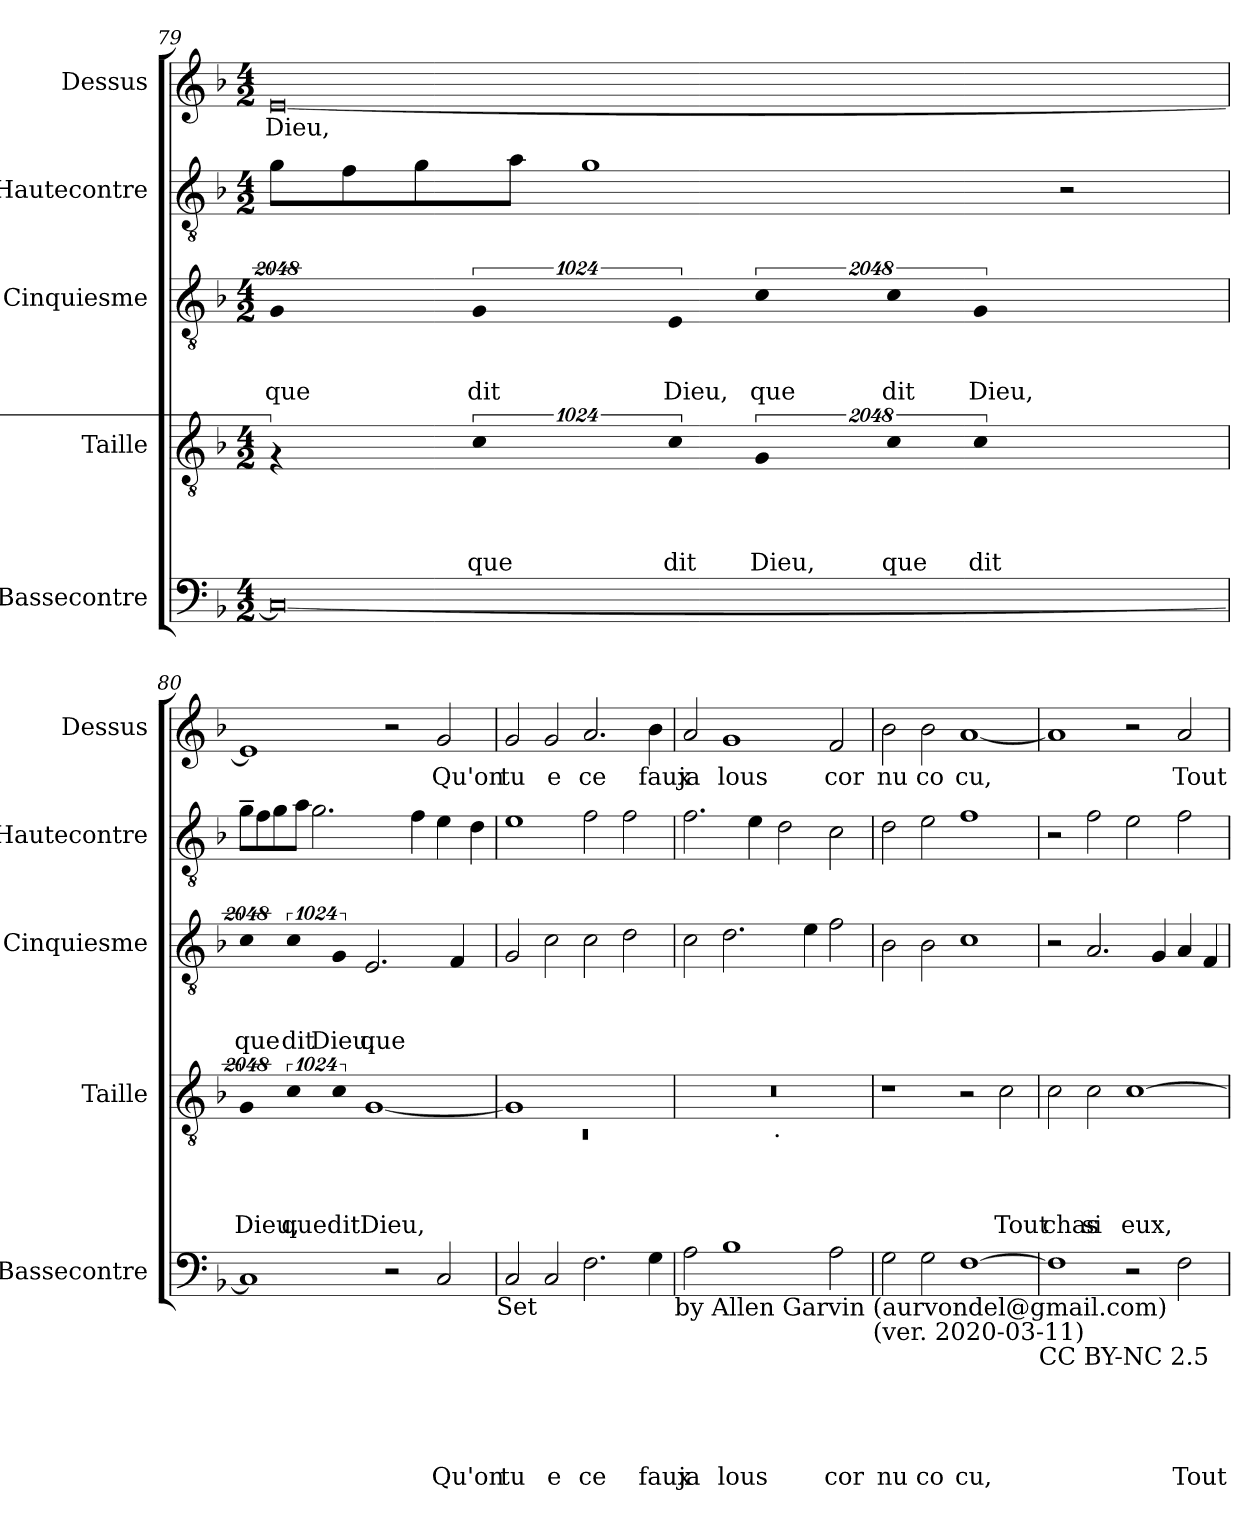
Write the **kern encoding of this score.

**kern	**text	**text	**text	**text	**text	**kern	**text	**text	**text	**text	**kern	**text	**text	**text	**kern	**kern	**text
*part5	*part5	*part5	*part5	*part5	*part5	*part4	*part4	*part4	*part4	*part4	*part3	*part3	*part3	*part3	*part2	*part1	*part1
*staff5	*staff5	*staff5	*staff5	*staff5	*staff5	*staff4	*staff4	*staff4	*staff4	*staff4	*staff3	*staff3	*staff3	*staff3	*staff2	*staff1	*staff1
*I"Bassecontre	*	*	*	*	*	*I"Taille	*	*	*	*	*I"Cinquiesme	*	*	*	*I"Hautecontre	*I"Dessus	*
*I'Bassecontre	*	*	*	*	*	*I'Taille	*	*	*	*	*I'Cinquiesme	*	*	*	*I'Hautecontre	*I'Dessus	*
*clefF4	*	*	*	*	*	*clefGv2	*	*	*	*	*clefGv2	*	*	*	*clefGv2	*clefG2	*
*k[b-]	*	*	*	*	*	*k[b-]	*	*	*	*	*k[b-]	*	*	*	*k[b-]	*k[b-]	*
*F:	*	*	*	*	*	*F:	*	*	*	*	*F:	*	*	*	*F:	*F:	*
*M4/2	*	*	*	*	*	*M4/2	*	*	*	*	*M4/2	*	*	*	*M4/2	*M4/2	*
=79	=79	=79	=79	=79	=79	=79	=79	=79	=79	=79	=79	=79	=79	=79	=79	=79	=79
!	!	!	!	!	!	!LO:N:vis=2	!	!	!	!	!LO:N:vis=2	!	!	!LO:LY:b	!	!	!LO:LY:b
0C_	.	.	.	.	.	4096%1365rG	.	.	.	.	4096%1365G/	.	.	que	8g\L	[<0e	Dieu,
.	.	.	.	.	.	.	.	.	.	.	.	.	.	.	8f\	.	.
.	.	.	.	.	.	.	.	.	.	.	.	.	.	.	8g\	.	.
!	!	!	!	!	!	!LO:N:vis=2	!	!	!	!LO:LY:b	!LO:N:vis=2	!	!	!LO:LY:b	!	!	!
.	.	.	.	.	.	2048%683c\	.	.	.	que	2048%683G/	.	.	dit	.	.	.
.	.	.	.	.	.	.	.	.	.	.	.	.	.	.	8a\J	.	.
.	.	.	.	.	.	.	.	.	.	.	.	.	.	.	1g	.	.
!	!	!	!	!	!	!LO:N:vis=2	!	!	!	!LO:LY:b	!LO:N:vis=2	!	!	!LO:LY:b	!	!	!
.	.	.	.	.	.	4096%1365c\	.	.	.	dit	4096%1365E/	.	.	Dieu,	.	.	.
!	!	!	!	!	!	!LO:N:vis=2	!	!	!	!LO:LY:b	!LO:N:vis=2	!	!	!LO:LY:b	!	!	!
.	.	.	.	.	.	4096%1365G/	.	.	.	Dieu,	4096%1365c\	.	.	que	.	.	.
!	!	!	!	!	!	!LO:N:vis=2	!	!	!	!LO:LY:b	!LO:N:vis=2	!	!	!LO:LY:b	!	!	!
.	.	.	.	.	.	2048%683c\	.	.	.	que	2048%683c\	.	.	dit	.	.	.
.	.	.	.	.	.	.	.	.	.	.	.	.	.	.	2r	.	.
!	!	!	!	!	!	!LO:N:vis=2	!	!	!	!LO:LY:b	!LO:N:vis=2	!	!	!LO:LY:b	!	!	!
.	.	.	.	.	.	4096%1365c\	.	.	.	dit	4096%1365G/	.	.	Dieu,	.	.	.
!!LO:LB:g=z
=80	=80	=80	=80	=80	=80	=80	=80	=80	=80	=80	=80	=80	=80	=80	=80	=80	=80
!	!	!	!	!	!	!LO:N:vis=2	!	!	!	!LO:LY:b	!LO:N:vis=2	!	!	!LO:LY:b	!	!	!
1C]	.	.	.	.	.	4096%1365G/	.	.	.	Dieu,	4096%1365c\	.	.	que	8g~>\L	1e]	.
.	.	.	.	.	.	.	.	.	.	.	.	.	.	.	8f\	.	.
.	.	.	.	.	.	.	.	.	.	.	.	.	.	.	8g\	.	.
!	!	!	!	!	!	!LO:N:vis=2	!	!	!	!LO:LY:b	!LO:N:vis=2	!	!	!LO:LY:b	!	!	!
.	.	.	.	.	.	2048%683c\	.	.	.	que	2048%683c\	.	.	dit	.	.	.
.	.	.	.	.	.	.	.	.	.	.	.	.	.	.	8a\J	.	.
.	.	.	.	.	.	.	.	.	.	.	.	.	.	.	2.g\	.	.
!	!	!	!	!	!	!LO:N:vis=2	!	!	!	!LO:LY:b	!LO:N:vis=2	!	!	!LO:LY:b	!	!	!
.	.	.	.	.	.	4096%1365c\	.	.	.	dit	4096%1365G/	.	.	Dieu,	.	.	.
!	!	!	!	!	!	!	!	!	!	!LO:LY:b	!	!	!	!LO:LY:b	!	!	!
2r	.	.	.	.	.	[<1G	.	.	.	Dieu,	2.E/	.	.	que	.	2r	.
.	.	.	.	.	.	.	.	.	.	.	.	.	.	.	4f\	.	.
!	!	!	!	!	!LO:LY:b	!	!	!	!	!	!	!	!	!	!	!	!LO:LY:b
2C/	.	.	.	.	Qu'on	.	.	.	.	.	.	.	.	.	4e\	2g/	Qu'on
.	.	.	.	.	.	.	.	.	.	.	4F/	.	.	.	4d\	.	.
!LO:TX:b:t=Set	!	!	!	!	!	!	!	!	!	!	!	!	!	!	!	!	!
=81	=81	=81	=81	=81	=81	=81	=81	=81	=81	=81	=81	=81	=81	=81	=81	=81	=81
*	*	*	*	*	*	*^	*	*	*	*	*	*	*	*	*	*	*
!	!	!	!	!	!LO:LY:b	!	!LO:N:vis=1	!	!	!	!	!	!	!	!	!	!	!LO:LY:b
2C/	.	.	.	.	tu	1G]	0rC	.	.	.	.	2G/	.	.	.	1e	2g/	tu
!	!	!	!	!	!LO:LY:b	!	!	!	!	!	!	!	!	!	!	!	!	!LO:LY:b
2C/	.	.	.	.	e	.	.	.	.	.	.	2c\	.	.	.	.	2g/	e
!	!	!	!	!	!LO:LY:b	!	!	!	!	!	!	!	!	!	!	!	!	!LO:LY:b
2.F\	.	.	.	.	ce	1ryy	.	.	.	.	.	2c\	.	.	.	2f\	2.a/	ce
.	.	.	.	.	.	.	.	.	.	.	.	2d\	.	.	.	2f\	.	.
!	!	!	!	!	!LO:LY:b	!	!	!	!	!	!	!	!	!	!	!	!	!LO:LY:b
4G\	.	.	.	.	faux	.	.	.	.	.	.	.	.	.	.	.	4b-\	faux
!LO:TX:b:t=by Allen Garvin (aurvondel@gmail.com)	!	!	!	!	!	!	!	!	!	!	!	!	!	!	!	!	!	!
=82	=82	=82	=82	=82	=82	=82	=82	=82	=82	=82	=82	=82	=82	=82	=82	=82	=82	=82
!	!	!	!	!	!LO:LY:b	!	!	!	!	!	!	!	!	!	!	!	!	!LO:LY:b
2A\	.	.	.	.	ja	0r	2ryy	.	.	.	.	2c\	.	.	.	2.f\	2a/	ja
!	!	!	!	!	!LO:LY:b	!	!	!	!	!	!	!	!	!	!	!	!	!LO:LY:b
1B-	.	.	.	.	lous	.	4ryy	.	.	.	.	2.d\	.	.	.	.	1g	lous
.	.	.	.	.	.	.	8...ryy	.	.	.	.	.	.	.	.	4e\	.	.
!	!	!	!	!	!	!	!LO:TX:b:t=.	!	!	!	!	!	!	!	!	!	!	!
.	.	.	.	.	.	.	1ryy	.	.	.	.	.	.	.	.	.	.	.
.	.	.	.	.	.	.	.	.	.	.	.	.	.	.	.	2d\	.	.
.	.	.	.	.	.	.	.	.	.	.	.	4e\	.	.	.	.	.	.
!	!	!	!	!	!LO:LY:b	!	!	!	!	!	!	!	!	!	!	!	!	!LO:LY:b
2A\	.	.	.	.	cor	.	.	.	.	.	.	2f\	.	.	.	2c\	2f/	cor
.	.	.	.	.	.	.	64ryy	.	.	.	.	.	.	.	.	.	.	.
!LO:TX:b:t=(ver. 2020-03-11)	!	!	!	!	!	!	!	!	!	!	!	!	!	!	!	!	!	!
=83	=83	=83	=83	=83	=83	=83	=83	=83	=83	=83	=83	=83	=83	=83	=83	=83	=83	=83
!	!	!	!	!	!LO:LY:b	!	!	!	!	!	!	!	!	!	!	!	!	!LO:LY:b
*	*	*	*	*	*	*v	*v	*	*	*	*	*	*	*	*	*	*	*
2G\	.	.	.	.	nu	1r	.	.	.	.	2B-\	.	.	.	2d\	2b-\	nu
!	!	!	!	!	!LO:LY:b	!	!	!	!	!	!	!	!	!	!	!	!LO:LY:b
2G\	.	.	.	.	co	.	.	.	.	.	2B-\	.	.	.	2e\	2b-\	co
!	!	!	!	!	!LO:LY:b	!	!	!	!	!	!	!	!	!	!	!	!LO:LY:b
[>1F	.	.	.	.	cu,	2r	.	.	.	.	1c	.	.	.	1f	[<1a	cu,
!	!	!	!	!	!	!	!	!	!	!LO:LY:b	!	!	!	!	!	!	!
.	.	.	.	.	.	2c\	.	.	.	Tout	.	.	.	.	.	.	.
!LO:TX:b:t=CC BY-NC 2.5	!	!	!	!	!	!	!	!	!	!	!	!	!	!	!	!	!
=84	=84	=84	=84	=84	=84	=84	=84	=84	=84	=84	=84	=84	=84	=84	=84	=84	=84
!	!	!	!	!	!	!	!	!	!	!LO:LY:b	!	!	!	!	!	!	!
1F]	.	.	.	.	.	2c\	.	.	.	chas	2r	.	.	.	2r	1a]	.
!	!	!	!	!	!	!	!	!	!	!LO:LY:b	!	!	!	!	!	!	!
.	.	.	.	.	.	2c\	.	.	.	si	2.A/	.	.	.	2f\	.	.
!	!	!	!	!	!	!	!	!	!	!LO:LY:b	!	!	!	!	!	!	!
2r	.	.	.	.	.	[>1c	.	.	.	eux,	.	.	.	.	2e\	2r	.
.	.	.	.	.	.	.	.	.	.	.	4G/	.	.	.	.	.	.
!	!	!	!	!	!LO:LY:b	!	!	!	!	!	!	!	!	!	!	!	!LO:LY:b
2F\	.	.	.	.	Tout	.	.	.	.	.	4A/	.	.	.	2f\	2a/	Tout
.	.	.	.	.	.	.	.	.	.	.	4F/	.	.	.	.	.	.
=	=	=	=	=	=	=	=	=	=	=	=	=	=	=	=	=	=
*-	*-	*-	*-	*-	*-	*-	*-	*-	*-	*-	*-	*-	*-	*-	*-	*-	*-
